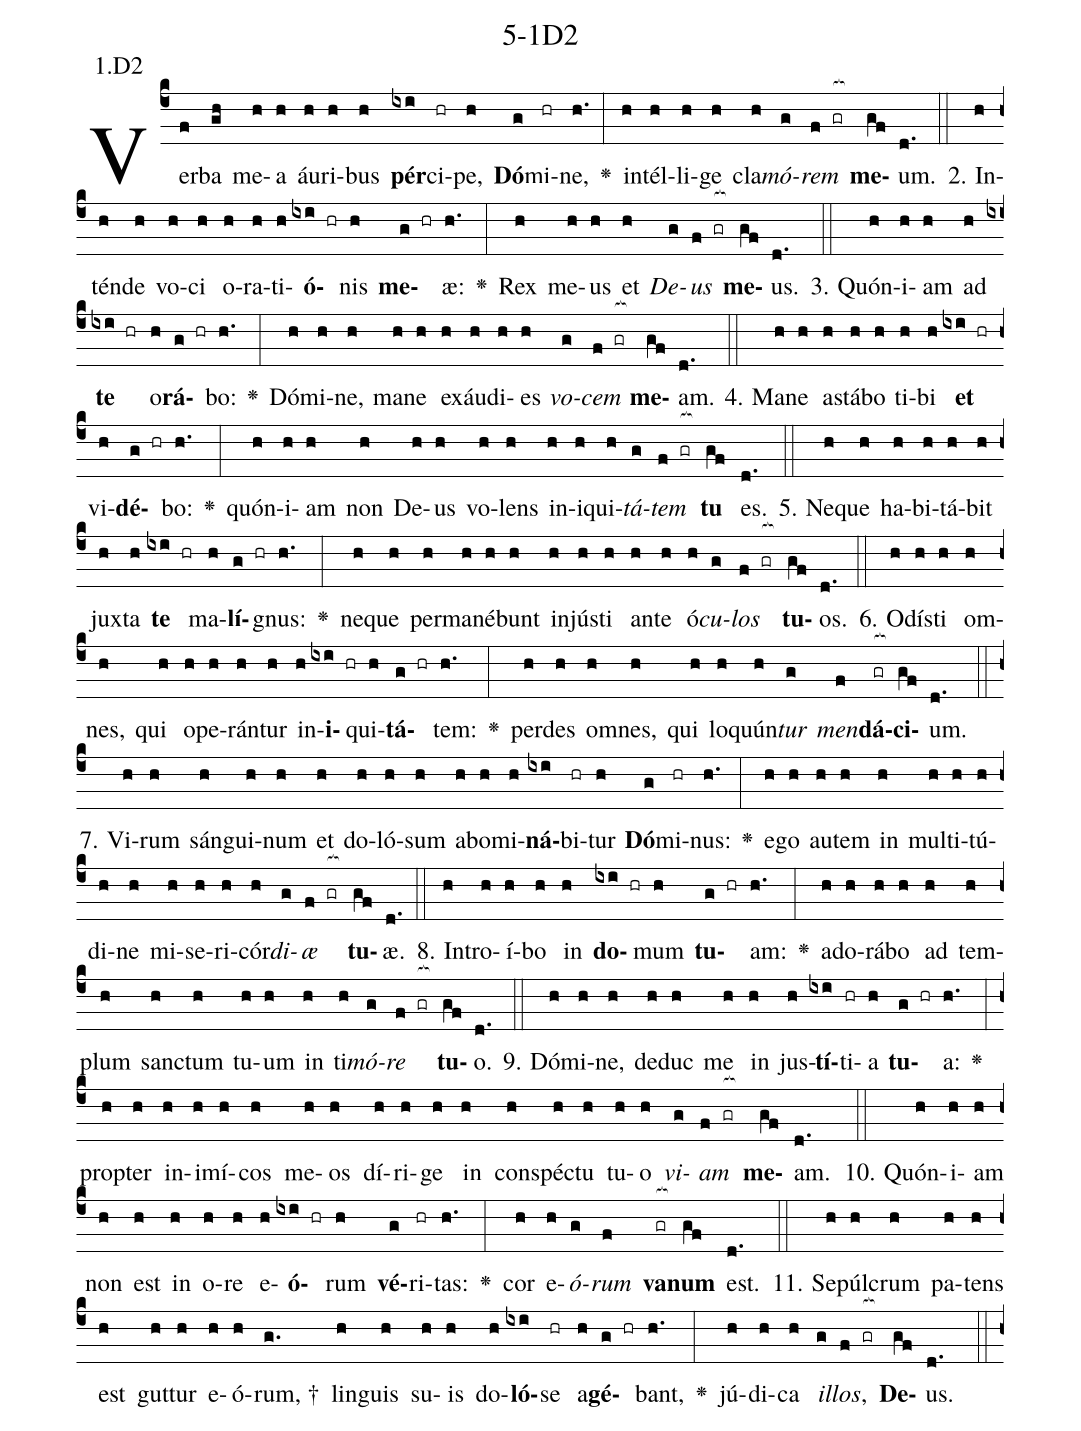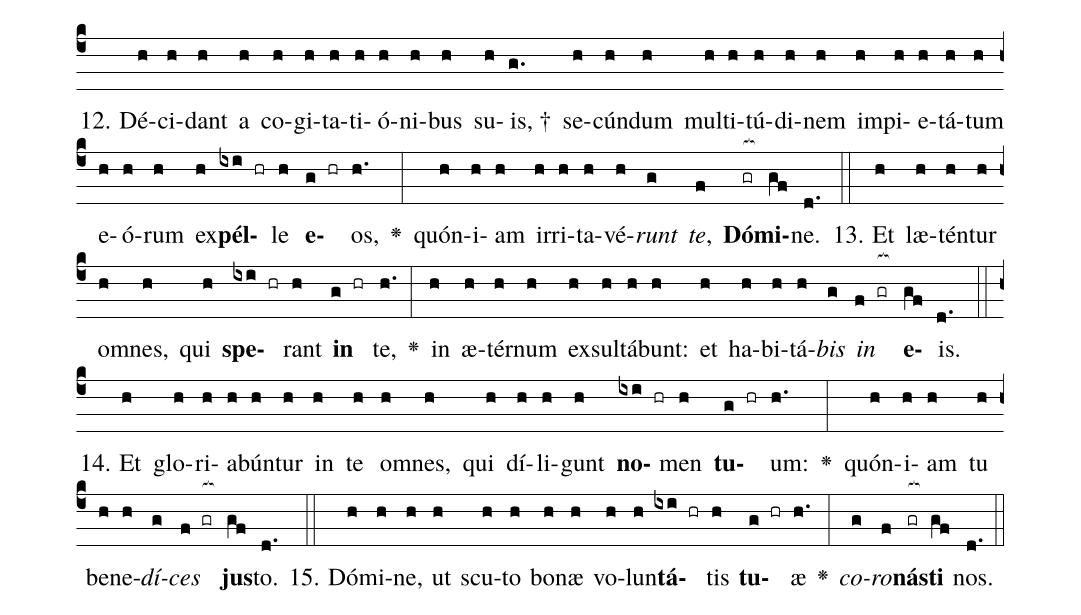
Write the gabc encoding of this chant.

name: 5-1D2;
annotation: 1.D2;
%%
(c4)Ver(f)ba(gh) me(h)a(h) áu(h)ri(h)bus(h) <b>pér</b>(ixi)ci(hr)pe,(h) <b>Dó</b>(g)mi(hr)ne,(h.) <v>\greheightstar</v>(:) in(h)tél(h)li(h)ge(h) cla(h)<i>mó</i>(g)<i>rem</i>(f gr[ocb:1{]) <b>me</b>(gf[ocb:0}])um.(d.) (::)
2. In(h)tén(h)de(h) vo(h)ci(h) o(h)ra(h)ti(h)<b>ó</b>(ixi hr)nis(h) <b>me</b>(g hr)æ:(h.) <v>\greheightstar</v>(:) Rex(h) me(h)us(h) et(h) <i>De</i>(g)<i>us</i>(f gr[ocb:1{]) <b>me</b>(gf[ocb:0}])us.(d.) (::)
3. Quón(h)i(h)am(h) ad(h) <b>te</b>(ixi hr) o(h)<b>rá</b>(g hr)bo:(h.) <v>\greheightstar</v>(:) Dó(h)mi(h)ne,(h) ma(h)ne(h) ex(h)áu(h)di(h)es(h) <i>vo</i>(g)<i>cem</i>(f gr[ocb:1{]) <b>me</b>(gf[ocb:0}])am.(d.) (::)
4. Ma(h)ne(h) a(h)stá(h)bo(h) ti(h)bi(h) <b>et</b>(ixi hr) vi(h)<b>dé</b>(g hr)bo:(h.) <v>\greheightstar</v>(:) quón(h)i(h)am(h) non(h) De(h)us(h) vo(h)lens(h) in(h)i(h)qui(h)<i>tá</i>(g)<i>tem</i>(f gr[ocb:1{]) <b>tu</b>(gf[ocb:0}]) es.(d.) (::)
5. Ne(h)que(h) ha(h)bi(h)tá(h)bit(h) jux(h)ta(h) <b>te</b>(ixi hr) ma(h)<b>lí</b>(g hr)gnus:(h.) <v>\greheightstar</v>(:) ne(h)que(h) per(h)ma(h)né(h)bunt(h) in(h)jús(h)ti(h) an(h)te(h) ó(h)<i>cu</i>(g)<i>los</i>(f gr[ocb:1{]) <b>tu</b>(gf[ocb:0}])os.(d.) (::)
6. O(h)dís(h)ti(h) om(h)nes,(h) qui(h) o(h)pe(h)rán(h)tur(h) in(h)<b>i</b>(ixi hr)qui(h)<b>tá</b>(g hr)tem:(h.) <v>\greheightstar</v>(:) per(h)des(h) om(h)nes,(h) qui(h) lo(h)quún(h)<i>tur</i>(g) <i>men</i>(f)<b>dá</b>(gr[ocb:1{])<b>ci</b>(gf[ocb:0}])um.(d.) (::)
7. Vi(h)rum(h) sán(h)gui(h)num(h) et(h) do(h)ló(h)sum(h) ab(h)o(h)mi(h)<b>ná</b>(ixi)bi(hr)tur(h) <b>Dó</b>(g)mi(hr)nus:(h.) <v>\greheightstar</v>(:) e(h)go(h) au(h)tem(h) in(h) mul(h)ti(h)tú(h)di(h)ne(h) mi(h)se(h)ri(h)cór(h)<i>di</i>(g)<i>æ</i>(f gr[ocb:1{]) <b>tu</b>(gf[ocb:0}])æ.(d.) (::)
8. In(h)tro(h)í(h)bo(h) in(h) <b>do</b>(ixi hr)mum(h) <b>tu</b>(g hr)am:(h.) <v>\greheightstar</v>(:) ad(h)o(h)rá(h)bo(h) ad(h) tem(h)plum(h) sanc(h)tum(h) tu(h)um(h) in(h) ti(h)<i>mó</i>(g)<i>re</i>(f gr[ocb:1{]) <b>tu</b>(gf[ocb:0}])o.(d.) (::)
9. Dó(h)mi(h)ne,(h) de(h)duc(h) me(h) in(h) jus(h)<b>tí</b>(ixi)ti(hr)a(h) <b>tu</b>(g hr)a:(h.) <v>\greheightstar</v>(:) prop(h)ter(h) in(h)i(h)mí(h)cos(h) me(h)os(h) dí(h)ri(h)ge(h) in(h) con(h)spéc(h)tu(h) tu(h)o(h) <i>vi</i>(g)<i>am</i>(f gr[ocb:1{]) <b>me</b>(gf[ocb:0}])am.(d.) (::)
10. Quón(h)i(h)am(h) non(h) est(h) in(h) o(h)re(h) e(h)<b>ó</b>(ixi hr)rum(h) <b>vé</b>(g)ri(hr)tas:(h.) <v>\greheightstar</v>(:) cor(h) e(h)<i>ó</i>(g)<i>rum</i>(f) <b>va</b>(gr[ocb:1{])<b>num</b>(gf[ocb:0}]) est.(d.) (::)
11. Se(h)púl(h)crum(h) pa(h)tens(h) est(h) gut(h)tur(h) e(h)ó(h)rum, †(g.) lin(h)guis(h) su(h)is(h) do(h)<b>ló</b>(ixi)se(hr) a(h)<b>gé</b>(g hr)bant,(h.) <v>\greheightstar</v>(:) jú(h)di(h)ca(h) <i>il</i>(g)<i>los</i>,(f gr[ocb:1{]) <b>De</b>(gf[ocb:0}])us.(d.) (::)
12. Dé(h)ci(h)dant(h) a(h) co(h)gi(h)ta(h)ti(h)ó(h)ni(h)bus(h) su(h)is, †(g.) se(h)cún(h)dum(h) mul(h)ti(h)tú(h)di(h)nem(h) im(h)pi(h)e(h)tá(h)tum(h) e(h)ó(h)rum(h) ex(h)<b>pél</b>(ixi hr)le(h) <b>e</b>(g hr)os,(h.) <v>\greheightstar</v>(:) quón(h)i(h)am(h) ir(h)ri(h)ta(h)vé(h)<i>runt</i>(g) <i>te</i>,(f) <b>Dó</b>(gr[ocb:1{])<b>mi</b>(gf[ocb:0}])ne.(d.) (::)
13. Et(h) læ(h)tén(h)tur(h) om(h)nes,(h) qui(h) <b>spe</b>(ixi hr)rant(h) <b>in</b>(g hr) te,(h.) <v>\greheightstar</v>(:) in(h) æ(h)tér(h)num(h) ex(h)sul(h)tá(h)bunt:(h) et(h) ha(h)bi(h)tá(h)<i>bis</i>(g) <i>in</i>(f gr[ocb:1{]) <b>e</b>(gf[ocb:0}])is.(d.) (::)
14. Et(h) glo(h)ri(h)a(h)bún(h)tur(h) in(h) te(h) om(h)nes,(h) qui(h) dí(h)li(h)gunt(h) <b>no</b>(ixi hr)men(h) <b>tu</b>(g hr)um:(h.) <v>\greheightstar</v>(:) quón(h)i(h)am(h) tu(h) be(h)ne(h)<i>dí</i>(g)<i>ces</i>(f gr[ocb:1{]) <b>jus</b>(gf[ocb:0}])to.(d.) (::)
15. Dó(h)mi(h)ne,(h) ut(h) scu(h)to(h) bo(h)næ(h) vo(h)lun(h)<b>tá</b>(ixi hr)tis(h) <b>tu</b>(g hr)æ(h.) <v>\greheightstar</v>(:) <i>co</i>(g)<i>ro</i>(f)<b>nás</b>(gr[ocb:1{])<b>ti</b>(gf[ocb:0}]) nos.(d.) (::)
